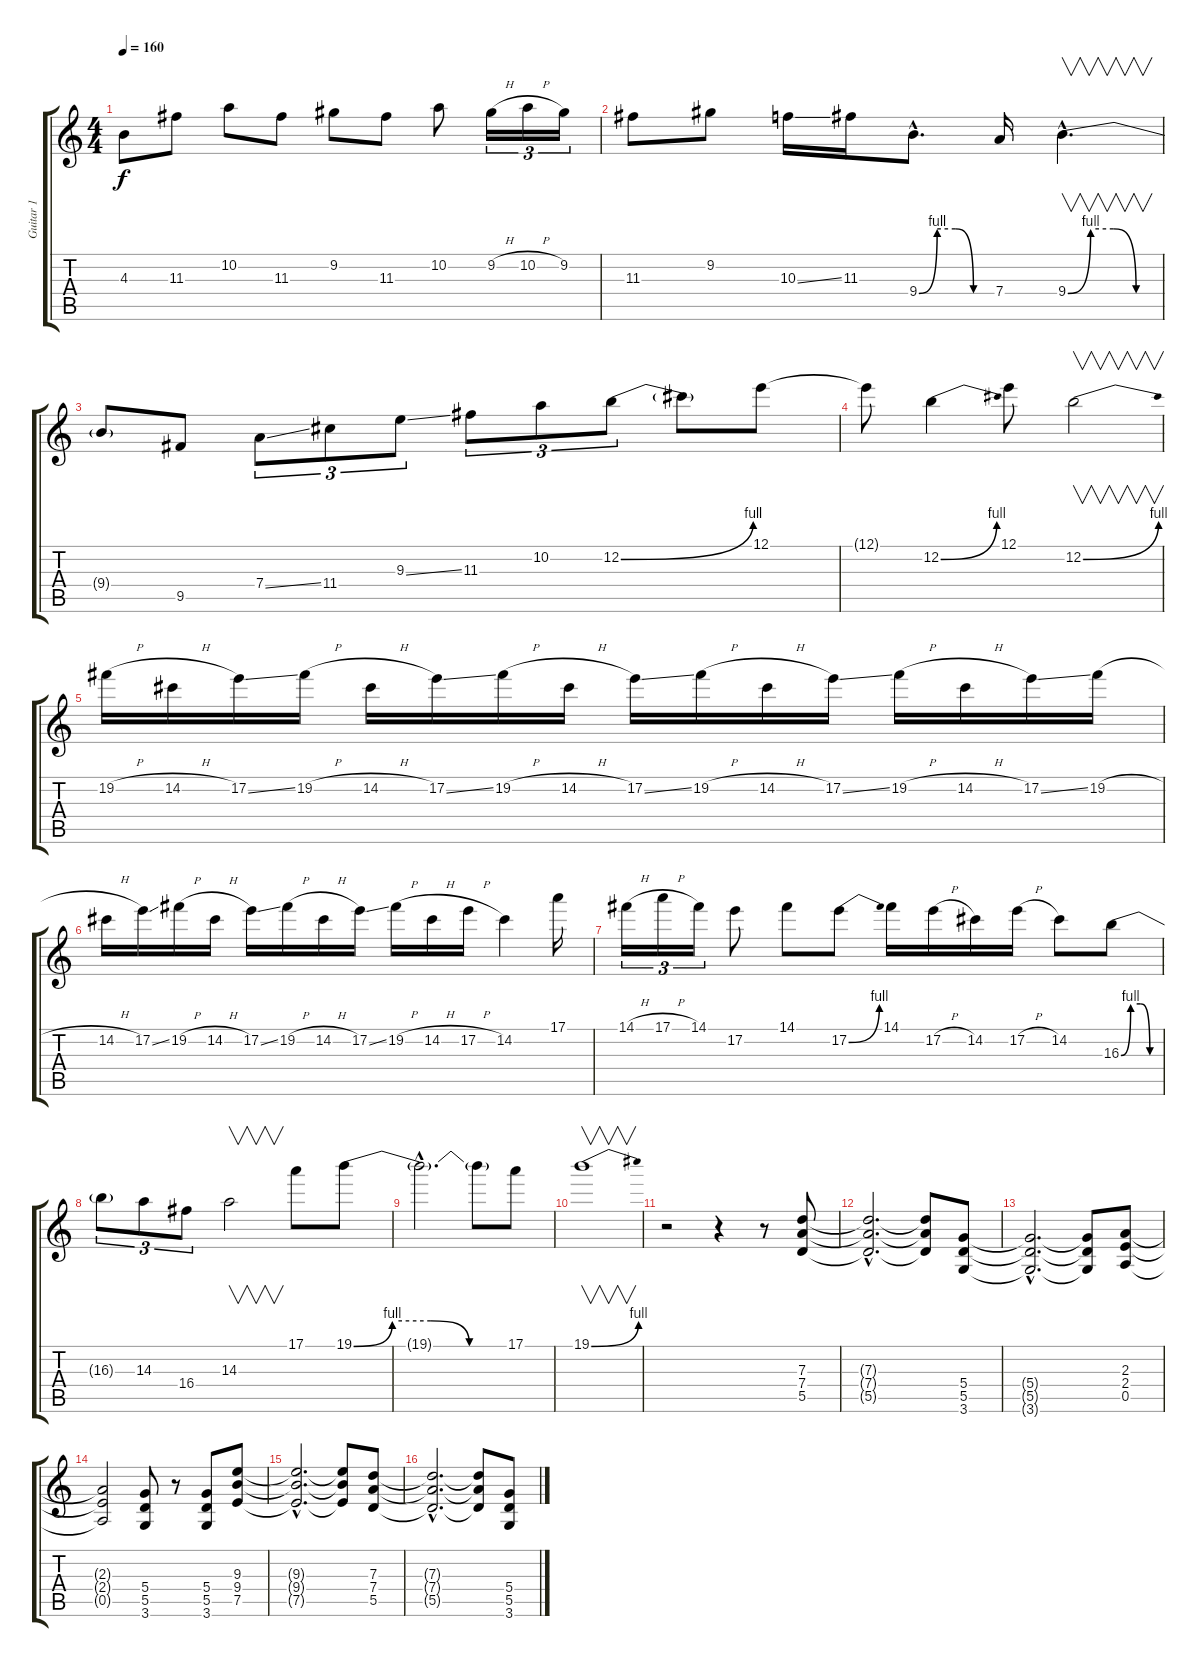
\track ("Guitar 1" "Guitar 1") {instrument distortionguitar}
\staff {score tabs}
\tuning (E4 B3 G3 D3 A2 E2) {hide}
\ts (4 4)
\tempo 160
\clef g2
\ks c
4.3{t}.8{dy f} 11.3.8 10.2.8 11.3.8 9.2.8 11.3.8 10.2.8 9.2{h}.16{tu (3 2)} 10.2{h}.16{tu (3 2)} 9.2.16{tu (3 2)} |
11.3.8 9.2.8 10.3{ss}.16 11.3.16 9.4{be (custom 0 0 15 4 30 4 45 0 60 0) hac}.8{d} 7.4.16 9.4{be (custom 0 0 15 4 30 4 45 0 60 0) hac}.4{v d} |
9.4{t}.8 9.5.8 7.4{ss}.8{tu (3 2)} 11.4.8{tu (3 2)} 9.3{ss}.8{tu (3 2)} 11.3.8{tu (3 2)} 10.2.8{tu (3 2)} 12.2{be (bend 0 0 60 4)}.8{tu (3 2)} 12.2{t}.8 12.1.8 |
12.1{t}.8 12.2{be (bend 0 0 60 4)}.4 12.1.8 12.2{be (bend 0 0 60 4)}.2{v} |
19.2{h}.16 14.2{h}.16 17.2{ss}.16 19.2{h}.16 14.2{h}.16 17.2{ss}.16 19.2{h}.16 14.2{h}.16 17.2{ss}.16 19.2{h}.16 14.2{h}.16 17.2{ss}.16 19.2{h}.16 14.2{h}.16 17.2{ss}.16 19.2{h}.16 |
14.2{h}.16 17.2{ss}.16 19.2{h}.16 14.2{h}.16 17.2{ss}.16 19.2{h}.16 14.2{h}.16 17.2{ss}.16 19.2{h}.16 14.2{h}.16 17.2{h}.16 14.2.4 17.1.16 |
14.1{h}.16{tu (3 2)} 17.1{h}.16{tu (3 2)} 14.1.16{tu (3 2)} 17.2.8 14.1.8 17.2{be (bend 0 0 60 4)}.8 14.1.16 17.2{h}.16 14.2.16 17.2{h}.16 14.2.8 16.3{be (custom 0 0 15 4 30 4 45 0 60 0)}.8 |
16.3{t}.8{tu (3 2)} 14.3.8{tu (3 2)} 16.4.8{tu (3 2)} 14.3.2{v} 17.1.8 19.1{be (custom 0 0 15 4 30 4 45 0 60 0)}.8 |
19.1{hac t}.2{d} 19.1{t}.8 17.1.8 |
19.1{be (bend 0 0 60 4)}.1{v} |
r.2 r.4 r.8 (7.3 7.4 5.5).8 |
(7.3{hac t} 7.4{hac t} 5.5{hac t}).2{d} (7.3{t} 7.4{t} 5.5{t}).8 (5.4 5.5 3.6).8 |
(5.4{hac t} 5.5{hac t} 3.6{hac t}).2{d} (5.4{t} 5.5{t} 3.6{t}).8 (2.3 2.4 0.5).8 |
(2.3{t} 2.4{t} 0.5{t}).2 (5.4 5.5 3.6).8 r.8 (5.4 5.5 3.6).8 (9.3 9.4 7.5).8 |
(9.3{hac t} 9.4{hac t} 7.5{hac t}).2{d} (9.3{t} 9.4{t} 7.5{t}).8 (7.3 7.4 5.5).8 |
(7.3{hac t} 7.4{hac t} 5.5{hac t}).2{d} (7.3{t} 7.4{t} 5.5{t}).8 (5.4 5.5 3.6).8
